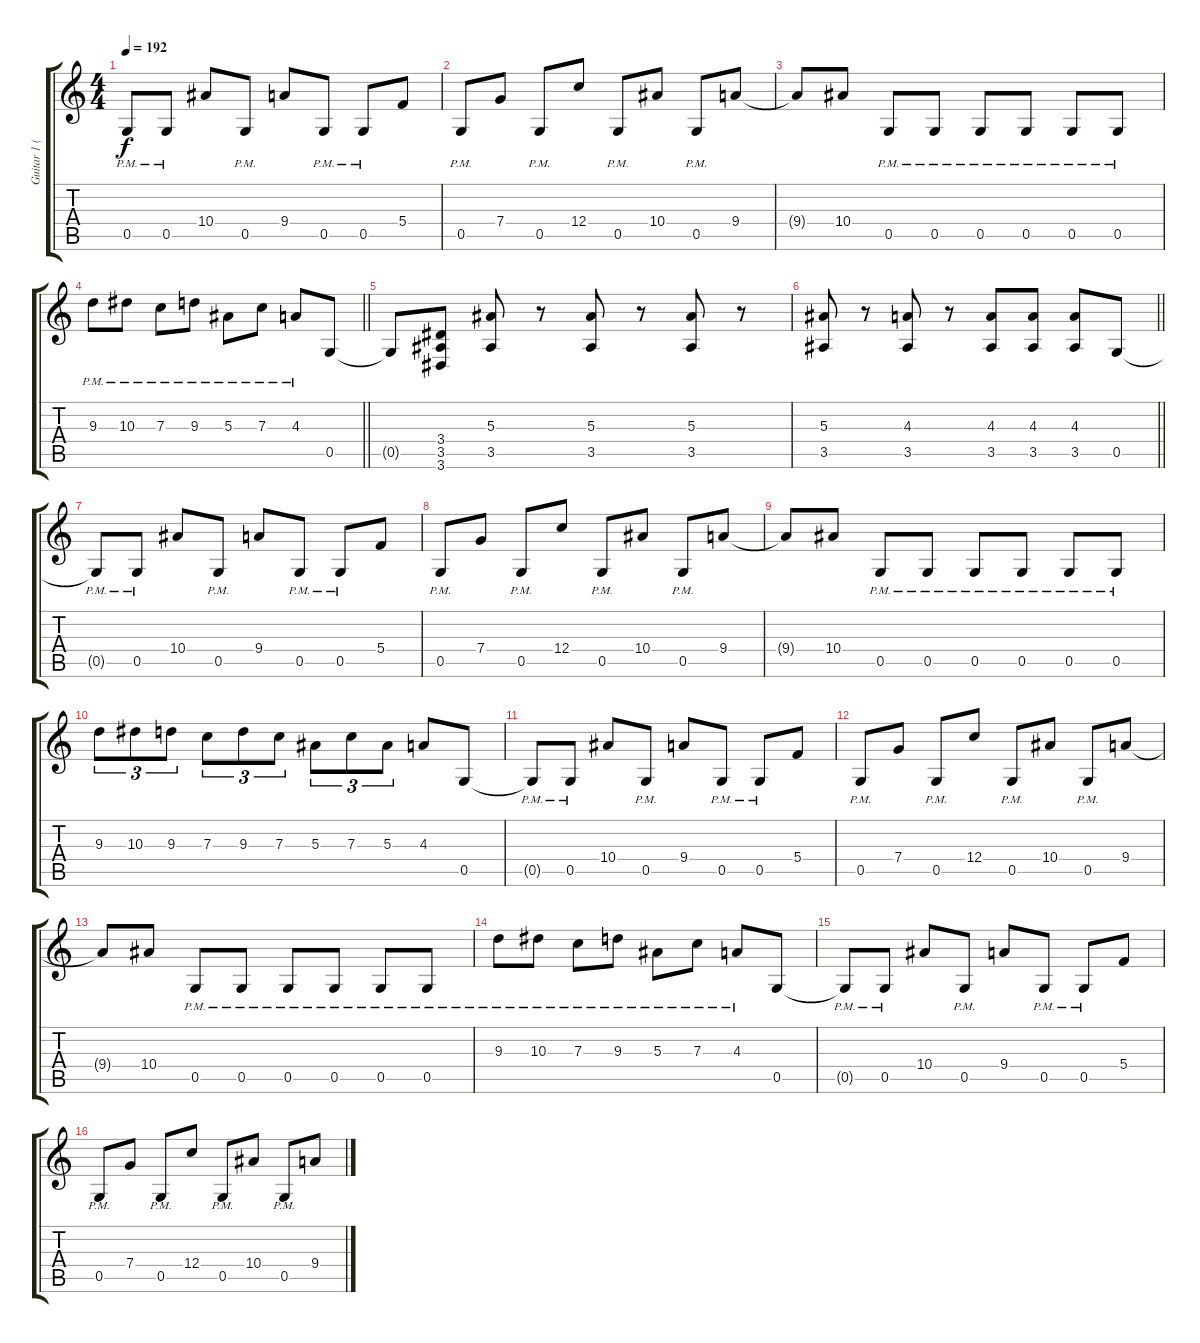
\track ("Guitar 1 (Distorted- Tuck)" "Guitar 1 (") {instrument distortionguitar}
\staff {score tabs}
\tuning (D4 A3 F3 C3 G2 C2) {hide}
\ts (4 4)
\tempo 192
\clef g2
\ks c
0.5{pm t}.8{dy f} 0.5{pm}.8 10.4.8 0.5{pm}.8 9.4.8 0.5{pm}.8 0.5{pm}.8 5.4.8 |
0.5{pm}.8 7.4.8 0.5{pm}.8 12.4.8 0.5{pm}.8 10.4.8 0.5{pm}.8 9.4.8 |
9.4{t}.8 10.4.8 0.5{pm}.8 0.5{pm}.8 0.5{pm}.8 0.5{pm}.8 0.5{pm}.8 0.5{pm}.8 |
\barLineRight lightlight
9.3{pm}.8 10.3{pm}.8 7.3{pm}.8 9.3{pm}.8 5.3{pm}.8 7.3{pm}.8 4.3{pm}.8 0.5.8 |
0.5{t}.8 (3.4 3.5 3.6).8 (5.3 3.5).8 r.8 (5.3 3.5).8 r.8 (5.3 3.5).8 r.8 |
\barLineRight lightlight
(5.3 3.5).8 r.8 (4.3 3.5).8 r.8 (4.3 3.5).8 (4.3 3.5).8 (4.3 3.5).8 0.5.8 |
0.5{pm t}.8 0.5{pm}.8 10.4.8 0.5{pm}.8 9.4.8 0.5{pm}.8 0.5{pm}.8 5.4.8 |
0.5{pm}.8 7.4.8 0.5{pm}.8 12.4.8 0.5{pm}.8 10.4.8 0.5{pm}.8 9.4.8 |
9.4{t}.8 10.4.8 0.5{pm}.8 0.5{pm}.8 0.5{pm}.8 0.5{pm}.8 0.5{pm}.8 0.5{pm}.8 |
9.3.8{tu (3 2)} 10.3.8{tu (3 2)} 9.3.8{tu (3 2)} 7.3.8{tu (3 2)} 9.3.8{tu (3 2)} 7.3.8{tu (3 2)} 5.3.8{tu (3 2)} 7.3.8{tu (3 2)} 5.3.8{tu (3 2)} 4.3.8 0.5.8 |
0.5{pm t}.8 0.5{pm}.8 10.4.8 0.5{pm}.8 9.4.8 0.5{pm}.8 0.5{pm}.8 5.4.8 |
0.5{pm}.8 7.4.8 0.5{pm}.8 12.4.8 0.5{pm}.8 10.4.8 0.5{pm}.8 9.4.8 |
9.4{t}.8 10.4.8 0.5{pm}.8 0.5{pm}.8 0.5{pm}.8 0.5{pm}.8 0.5{pm}.8 0.5{pm}.8 |
9.3{pm}.8 10.3{pm}.8 7.3{pm}.8 9.3{pm}.8 5.3{pm}.8 7.3{pm}.8 4.3{pm}.8 0.5.8 |
0.5{pm t}.8 0.5{pm}.8 10.4.8 0.5{pm}.8 9.4.8 0.5{pm}.8 0.5{pm}.8 5.4.8 |
0.5{pm}.8 7.4.8 0.5{pm}.8 12.4.8 0.5{pm}.8 10.4.8 0.5{pm}.8 9.4.8
